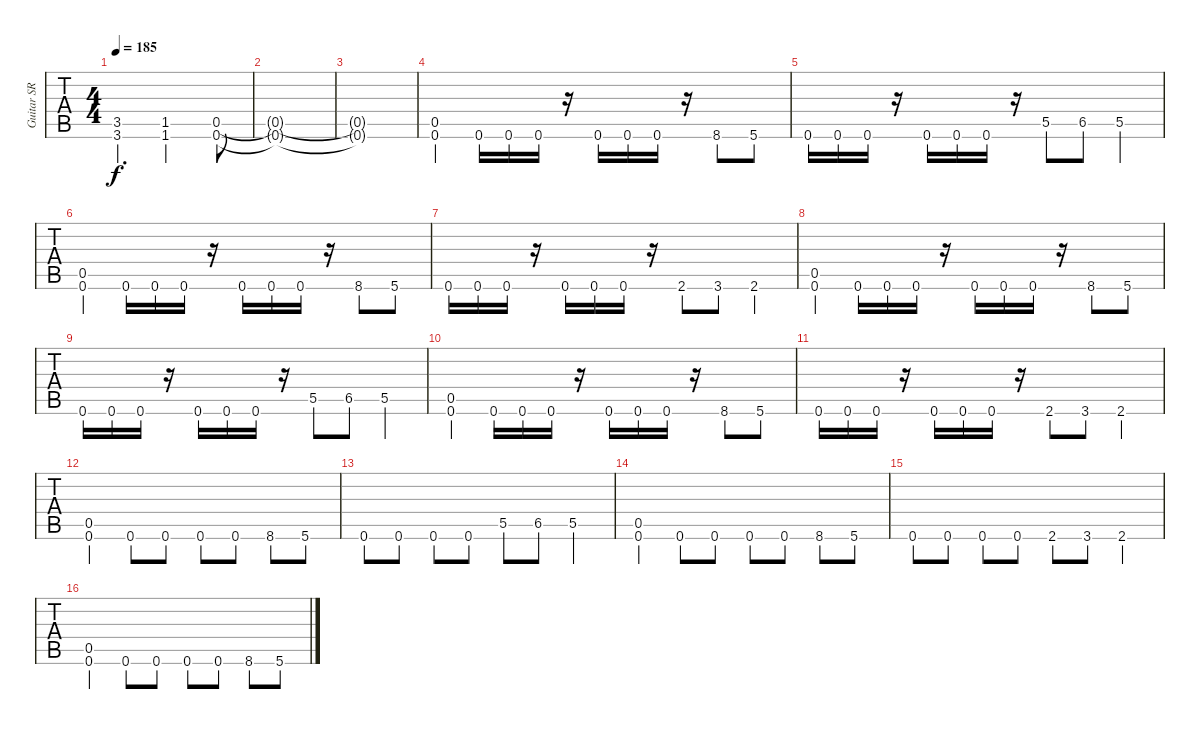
\track ("Guitar SR" "Guitar SR") {instrument distortionguitar}
\staff {tabs}
\tuning (E4 B3 G3 D3 A2 D2) {hide}
\ts (4 4)
\tempo 185
\clef g2
\ks c
(3.5{t} 3.6{t}).4{d dy f} (1.5 1.6).2 (0.5 0.6).8 |
(0.5{t} 0.6{t}).1 |
(0.5{t} 0.6{t}).1 |
(0.5 0.6).4 0.6.16 0.6.16 0.6.16 r.16 0.6.16 0.6.16 0.6.16 r.16 8.6.8 5.6.8 |
0.6.16 0.6.16 0.6.16 r.16 0.6.16 0.6.16 0.6.16 r.16 5.5.8 6.5.8 5.5.4 |
(0.5 0.6).4 0.6.16 0.6.16 0.6.16 r.16 0.6.16 0.6.16 0.6.16 r.16 8.6.8 5.6.8 |
0.6.16 0.6.16 0.6.16 r.16 0.6.16 0.6.16 0.6.16 r.16 2.6.8 3.6.8 2.6.4 |
(0.5 0.6).4 0.6.16 0.6.16 0.6.16 r.16 0.6.16 0.6.16 0.6.16 r.16 8.6.8 5.6.8 |
0.6.16 0.6.16 0.6.16 r.16 0.6.16 0.6.16 0.6.16 r.16 5.5.8 6.5.8 5.5.4 |
(0.5 0.6).4 0.6.16 0.6.16 0.6.16 r.16 0.6.16 0.6.16 0.6.16 r.16 8.6.8 5.6.8 |
0.6.16 0.6.16 0.6.16 r.16 0.6.16 0.6.16 0.6.16 r.16 2.6.8 3.6.8 2.6.4 |
(0.5 0.6).4 0.6.8 0.6.8 0.6.8 0.6.8 8.6.8 5.6.8 |
0.6.8 0.6.8 0.6.8 0.6.8 5.5.8 6.5.8 5.5.4 |
(0.5 0.6).4 0.6.8 0.6.8 0.6.8 0.6.8 8.6.8 5.6.8 |
0.6.8 0.6.8 0.6.8 0.6.8 2.6.8 3.6.8 2.6.4 |
(0.5 0.6).4 0.6.8 0.6.8 0.6.8 0.6.8 8.6.8 5.6.8
